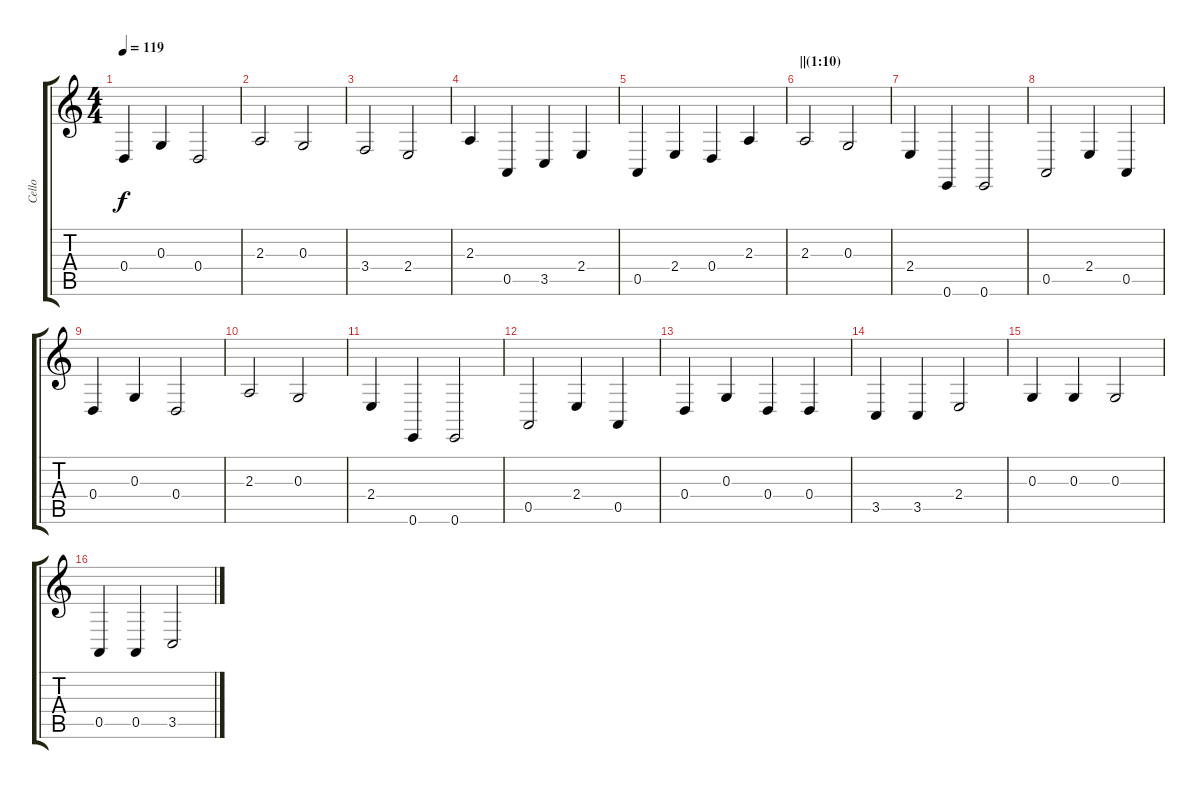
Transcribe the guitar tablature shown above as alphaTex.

\track ("Cello" "Cello") {instrument cello}
\staff {score tabs}
\tuning (E4 B3 G3 D3 A2 E2) {hide}
\ts (4 4)
\tempo 119
\clef g2
\ks c
0.4.4{dy f} 0.3.4 0.4.2 |
2.3.2 0.3.2 |
3.4.2 2.4.2 |
2.3.4 0.5.4 3.5.4 2.4.4 |
0.5.4 2.4.4 0.4.4 2.3.4 |
\section ("" "||(1:10)")
2.3.2 0.3.2 |
2.4.4 0.6.4 0.6.2 |
0.5.2 2.4.4 0.5.4 |
0.4.4 0.3.4 0.4.2 |
2.3.2 0.3.2 |
2.4.4 0.6.4 0.6.2 |
0.5.2 2.4.4 0.5.4 |
0.4.4 0.3.4 0.4.4 0.4.4 |
3.5.4 3.5.4 2.4.2 |
0.3.4 0.3.4 0.3.2 |
0.5.4 0.5.4 3.5.2
